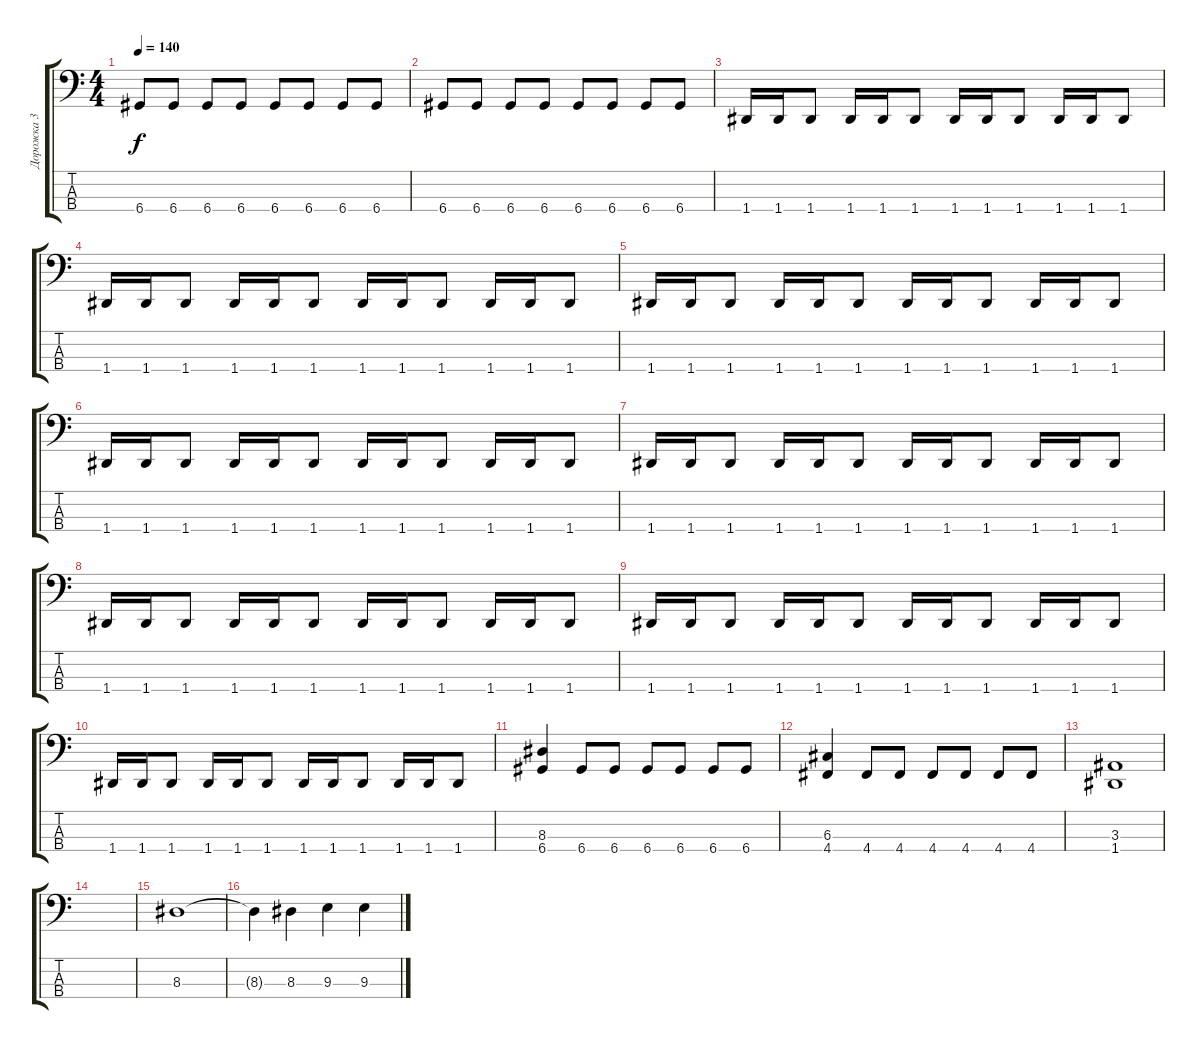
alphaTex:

\track ("Дорожка 3" "Дорожка 3") {instrument electricbasspick}
\staff {score tabs}
\tuning (F2 C2 G1 D1) {hide}
\ts (4 4)
\tempo 140
\clef f4
\ks c
6.4.8{dy f} 6.4.8 6.4.8 6.4.8 6.4.8 6.4.8 6.4.8 6.4.8 |
6.4.8 6.4.8 6.4.8 6.4.8 6.4.8 6.4.8 6.4.8 6.4.8 |
1.4.16 1.4.16 1.4.8 1.4.16 1.4.16 1.4.8 1.4.16 1.4.16 1.4.8 1.4.16 1.4.16 1.4.8 |
1.4.16 1.4.16 1.4.8 1.4.16 1.4.16 1.4.8 1.4.16 1.4.16 1.4.8 1.4.16 1.4.16 1.4.8 |
1.4.16 1.4.16 1.4.8 1.4.16 1.4.16 1.4.8 1.4.16 1.4.16 1.4.8 1.4.16 1.4.16 1.4.8 |
1.4.16 1.4.16 1.4.8 1.4.16 1.4.16 1.4.8 1.4.16 1.4.16 1.4.8 1.4.16 1.4.16 1.4.8 |
1.4.16 1.4.16 1.4.8 1.4.16 1.4.16 1.4.8 1.4.16 1.4.16 1.4.8 1.4.16 1.4.16 1.4.8 |
1.4.16 1.4.16 1.4.8 1.4.16 1.4.16 1.4.8 1.4.16 1.4.16 1.4.8 1.4.16 1.4.16 1.4.8 |
1.4.16 1.4.16 1.4.8 1.4.16 1.4.16 1.4.8 1.4.16 1.4.16 1.4.8 1.4.16 1.4.16 1.4.8 |
1.4.16 1.4.16 1.4.8 1.4.16 1.4.16 1.4.8 1.4.16 1.4.16 1.4.8 1.4.16 1.4.16 1.4.8 |
(8.3 6.4).4 6.4.8 6.4.8 6.4.8 6.4.8 6.4.8 6.4.8 |
(6.3 4.4).4 4.4.8 4.4.8 4.4.8 4.4.8 4.4.8 4.4.8 |
(3.3 1.4).1 |
|
8.3.1 |
8.3{t}.4 8.3.4 9.3.4 9.3.4
